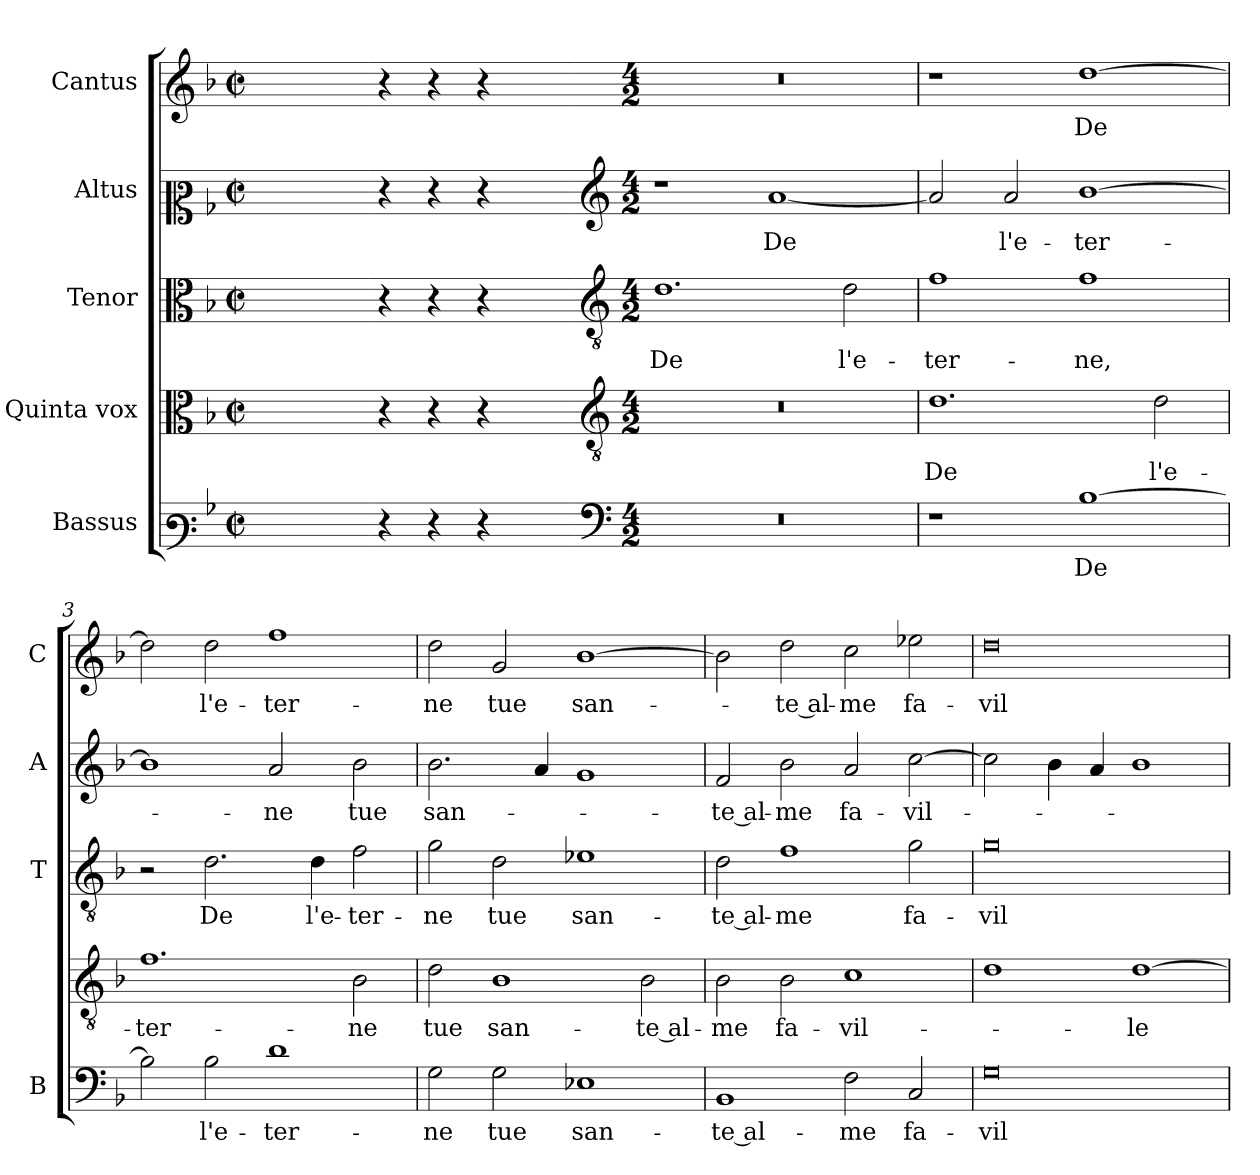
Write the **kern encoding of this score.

**kern	**text	**kern	**text	**kern	**text	**kern	**text	**kern	**text
*part5	*part5	*part4	*part4	*part3	*part3	*part2	*part2	*part1	*part1
*staff5	*staff5	*staff4	*staff4	*staff3	*staff3	*staff2	*staff2	*staff1	*staff1
*I"Bassus	*	*I"Quinta vox	*	*I"Tenor	*	*I"Altus	*	*I"Cantus	*
*I'B	*	*	*	*I'T	*	*I'A	*	*I'C	*
*clefF3	*	*clefC3	*	*clefC3	*	*clefC2	*	*clefG2	*
*k[b-]	*	*k[b-]	*	*k[b-]	*	*k[b-]	*	*k[b-]	*
*F:	*	*F:	*	*F:	*	*F:	*	*F:	*
*M2/2	*	*M2/2	*	*M2/2	*	*M2/2	*	*M2/2	*
*met(c|)	*	*met(c|)	*	*met(c|)	*	*met(c|)	*	*met(c|)	*
=	=	=	=	=	=	=	=	=	=
1ryy	.	1ryy	.	1ryy	.	1ryy	.	1ryy	.
=1X-	=1X-	=1X-	=1X-	=1X-	=1X-	=1X-	=1X-	=1X-	=1X-
4r	.	4r	.	4r	.	4r	.	4r	.
4r	.	4r	.	4r	.	4r	.	4r	.
4r	.	4r	.	4r	.	4r	.	4r	.
4ryy	.	4ryy	.	4ryy	.	4ryy	.	4ryy	.
=1-	=1-	=1-	=1-	=1-	=1-	=1-	=1-	=1-	=1-
*clefF4	*	*clefGv2	*	*clefGv2	*	*clefG2	*	*	*
*M4/2	*	*M4/2	*	*M4/2	*	*M4/2	*	*M4/2	*
!	!	!	!	!	!LO:LY:b	!	!	!	!
0r	.	0r	.	1.d	De	1r	.	0r	.
!	!	!	!	!	!	!	!LO:LY:b	!	!
.	.	.	.	.	.	[1a	De	.	.
!	!	!	!	!	!LO:LY:b	!	!	!	!
.	.	.	.	2d\	l'e-	.	.	.	.
=2	=2	=2	=2	=2	=2	=2	=2	=2	=2
!	!	!	!LO:LY:b	!	!LO:LY:b	!	!	!	!
1r	.	1.d	De	1f	-ter-	2a/]	.	1r	.
!	!	!	!	!	!	!	!LO:LY:b	!	!
.	.	.	.	.	.	2a/	l'e-	.	.
!	!LO:LY:b	!	!	!	!LO:LY:b	!	!LO:LY:b	!	!LO:LY:b
[1B-	De	.	.	1f	-ne,	[1b-	-ter-	[1dd	De
!	!	!	!LO:LY:b	!	!	!	!	!	!
.	.	2d\	l'e-	.	.	.	.	.	.
=3	=3	=3	=3	=3	=3	=3	=3	=3	=3
!	!	!	!LO:LY:b	!	!	!	!	!	!
2B-\]	.	1.f	-ter-	2r	.	1b-]	.	2dd\]	.
!	!LO:LY:b	!	!	!	!LO:LY:b	!	!	!	!LO:LY:b
2B-\	l'e-	.	.	2.d\	De	.	.	2dd\	l'e-
!	!LO:LY:b	!	!	!	!	!	!LO:LY:b	!	!LO:LY:b
1d	-ter-	.	.	.	.	2a/	-ne	1ff	-ter-
!	!	!	!	!	!LO:LY:b	!	!	!	!
.	.	.	.	4d\	l'e-	.	.	.	.
!	!	!	!LO:LY:b	!	!LO:LY:b	!	!LO:LY:b	!	!
.	.	2B-\	-ne	2f\	-ter-	2b-\	tue	.	.
=4	=4	=4	=4	=4	=4	=4	=4	=4	=4
!	!LO:LY:b	!	!LO:LY:b	!	!LO:LY:b	!	!LO:LY:b	!	!LO:LY:b
2G\	-ne	2d\	tue	2g\	-ne	2.b-\	san-	2dd\	-ne
!	!LO:LY:b	!	!LO:LY:b	!	!LO:LY:b	!	!	!	!LO:LY:b
2G\	tue	1B-	san-	2d\	tue	.	.	2g/	tue
.	.	.	.	.	.	4a/	.	.	.
!	!LO:LY:b	!	!	!	!LO:LY:b	!	!	!	!LO:LY:b
1E-X	san-	.	.	1e-X	san-	1g	.	[1b-	san-
!	!	!	!LO:LY:b	!	!	!	!	!	!
.	.	2B-\	-te al-	.	.	.	.	.	.
!!LO:LB:g=z
=5	=5	=5	=5	=5	=5	=5	=5	=5	=5
!	!LO:LY:b	!	!LO:LY:b	!	!LO:LY:b	!	!LO:LY:b	!	!
1BB-	-te al-	2B-\	-me	2d\	-te al-	2f/	-te al-	2b-\]	.
!	!	!	!LO:LY:b	!	!LO:LY:b	!	!LO:LY:b	!	!LO:LY:b
.	.	2B-\	fa-	1f	-me	2b-\	-me	2dd\	-te al-
!	!LO:LY:b	!	!LO:LY:b	!	!	!	!LO:LY:b	!	!LO:LY:b
2F\	-me	1c	-vil-	.	.	2a/	fa-	2cc\	-me
!	!LO:LY:b	!	!	!	!LO:LY:b	!	!LO:LY:b	!	!LO:LY:b
2C/	fa-	.	.	2g\	fa-	[2cc\	-vil-	2ee-X\	fa-
=6	=6	=6	=6	=6	=6	=6	=6	=6	=6
!	!LO:LY:b	!	!	!	!LO:LY:b	!	!	!	!LO:LY:b
0G	-vil-	1d	.	0g	-vil-	2cc\]	.	0dd	-vil-
.	.	.	.	.	.	4b-\	.	.	.
.	.	.	.	.	.	4a/	.	.	.
!	!	!	!LO:LY:b	!	!	!	!	!	!
.	.	[1d	-le	.	.	1b-	.	.	.
=	=	=	=	=	=	=	=	=	=
*-	*-	*-	*-	*-	*-	*-	*-	*-	*-
